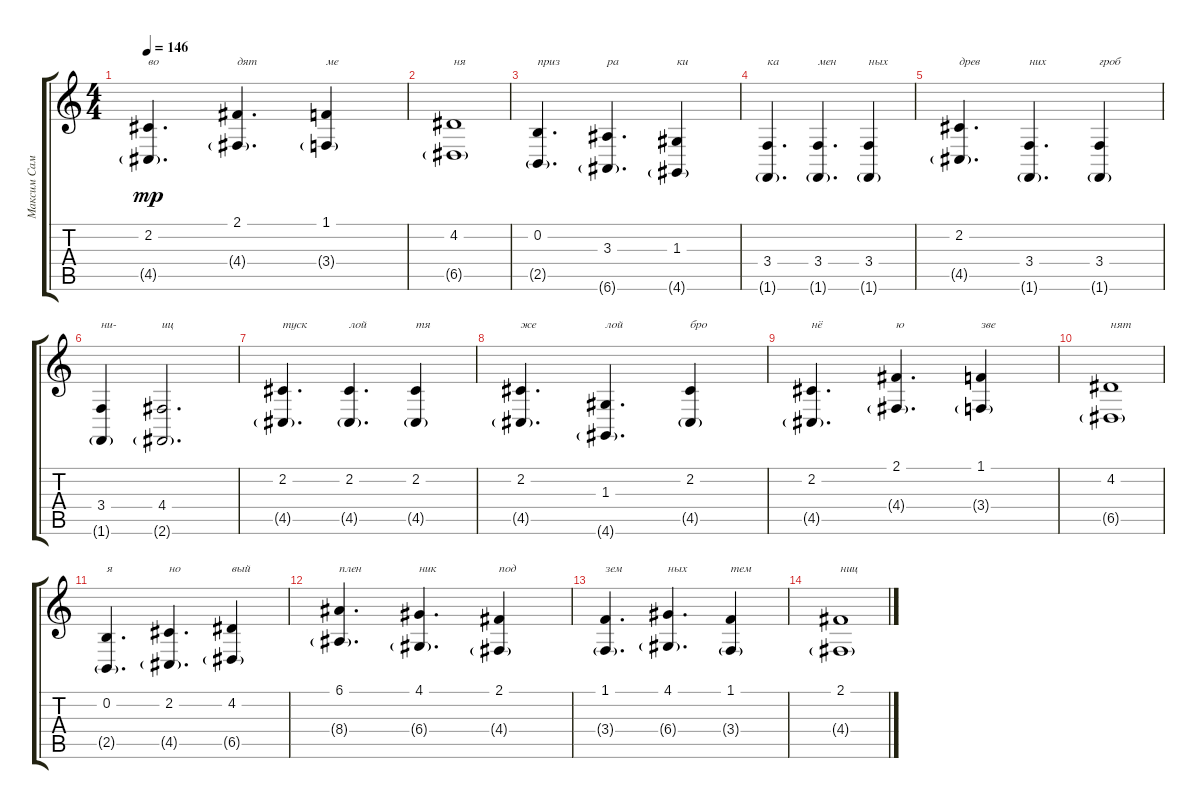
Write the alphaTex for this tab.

\track ("Максим Самосват" "Максим Сам") {instrument bassoon}
\staff {score tabs}
\tuning (E4 B3 G3 D3 A2 E2) {hide}
\ts (4 4)
\tempo 146
\clef g2
\ks c
(2.2 4.5{g}).4{d txt "во" dy mp} (2.1 4.4{g}).4{d txt "дят"} (1.1 3.4{g}).4{txt "ме"} |
(4.2 6.5{g}).1{txt "ня"} |
(0.2 2.5{g}).4{d txt "приз"} (3.3 6.6{g}).4{d txt "ра"} (1.3 4.6{g}).4{txt "ки"} |
(3.4 1.6{g}).4{d txt "ка"} (3.4 1.6{g}).4{d txt "мен"} (3.4 1.6{g}).4{txt "ных"} |
(2.2 4.5{g}).4{d txt "древ"} (3.4 1.6{g}).4{d txt "них"} (3.4 1.6{g}).4{txt "гроб"} |
(3.4 1.6{g}).4{txt "ни-"} (4.4 2.6{g}).2{d txt "иц"} |
(2.2 4.5{g}).4{d txt "туск"} (2.2 4.5{g}).4{d txt "лой"} (2.2 4.5{g}).4{txt "тя"} |
(2.2 4.5{g}).4{d txt "же"} (1.3 4.6{g}).4{d txt "лой"} (2.2 4.5{g}).4{txt "бро"} |
(2.2 4.5{g}).4{d txt "нё"} (2.1 4.4{g}).4{d txt "ю"} (1.1 3.4{g}).4{txt "зве"} |
(4.2 6.5{g}).1{txt "нят"} |
(0.2 2.5{g}).4{d txt "я"} (2.2 4.5{g}).4{d txt "но"} (4.2 6.5{g}).4{txt "вый"} |
(6.1 8.4{g}).4{d txt "плен"} (4.1 6.4{g}).4{d txt "ник"} (2.1 4.4{g}).4{txt "под"} |
(1.1 3.4{g}).4{d txt "зем"} (4.1 6.4{g}).4{d txt "ных"} (1.1 3.4{g}).4{txt "тем"} |
(2.1 4.4{g}).1{txt "ниц"}
